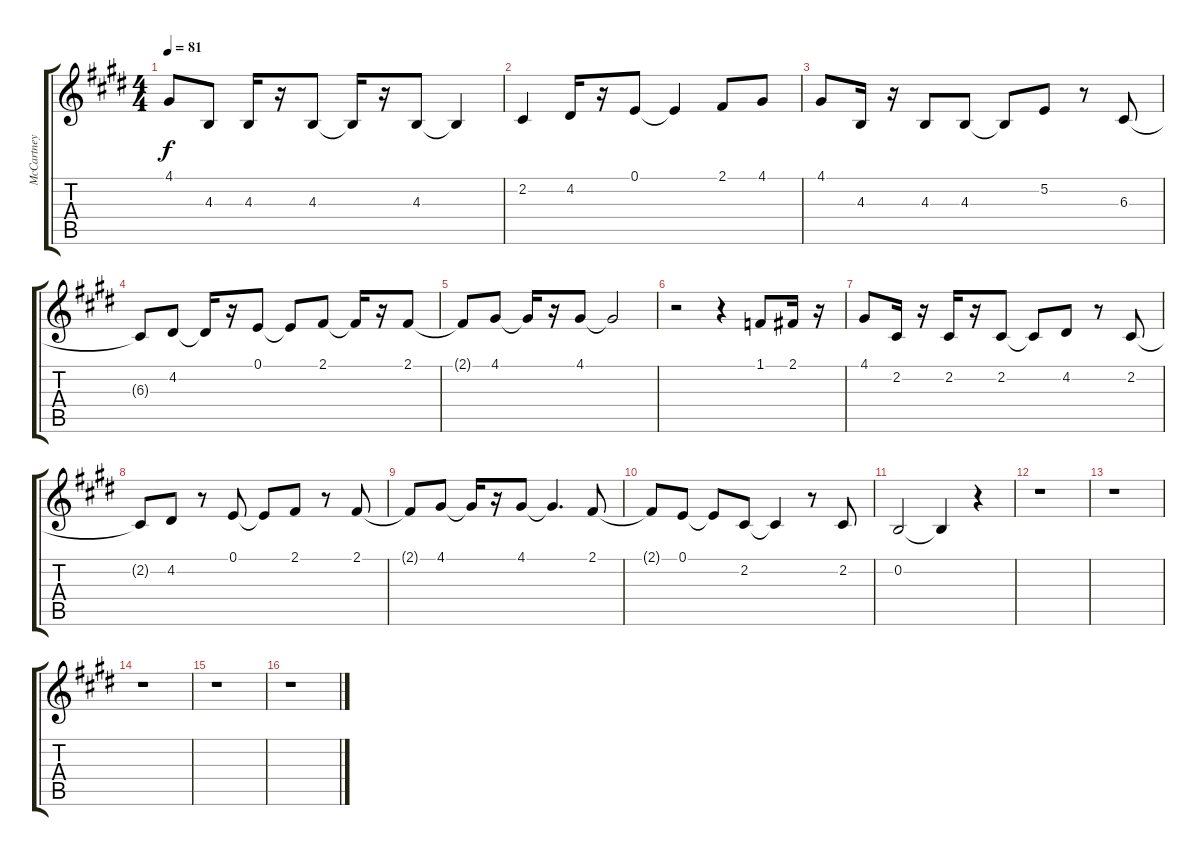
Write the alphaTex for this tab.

\track ("McCartney Voice" "McCartney ") {instrument englishhorn}
\staff {score tabs}
\tuning (E4 B3 G3 D3 A2 E2) {hide}
\ts (4 4)
\tempo 81
\clef g2
\ks c#minor
4.1.8{dy f} 4.3.8 4.3.16 r.16 4.3.8 4.3{t}.16 r.16 4.3.8 4.3{t}.4 |
\ks e
2.2.4 4.2.16 r.16 0.1.8 0.1{t}.4 2.1.8 4.1.8 |
\ks c#minor
4.1.8 4.3.16 r.16 4.3.8 4.3.8 4.3{t}.8 5.2.8 r.8 6.3.8 |
6.3{t}.8 4.2.8 4.2{t}.16 r.16 0.1.8 0.1{t}.8 2.1.8 2.1{t}.16 r.16 2.1.8 |
2.1{t}.8 4.1.8 4.1{t}.16 r.16 4.1.8 4.1{t}.2 |
\ks e
r.2 r.4 1.1.8 2.1.16 r.16 |
\ks c#minor
4.1.8 2.2.16 r.16 2.2.16 r.16 2.2.8 2.2{t}.8 4.2.8 r.8 2.2.8 |
2.2{t}.8 4.2.8 r.8 0.1.8 0.1{t}.8 2.1.8 r.8 2.1.8 |
2.1{t}.8 4.1.8 4.1{t}.16 r.16 4.1.8 4.1{t}.4{d} 2.1.8 |
\ks e
2.1{t}.8 0.1.8 0.1{t}.8 2.2.8 2.2{t}.4 r.8 2.2.8 |
\ks c#minor
0.2.2 0.2{t}.4 r.4 |
r.1 |
r.1 |
\ks e
r.1 |
\ks c#minor
r.1 |
r.1
